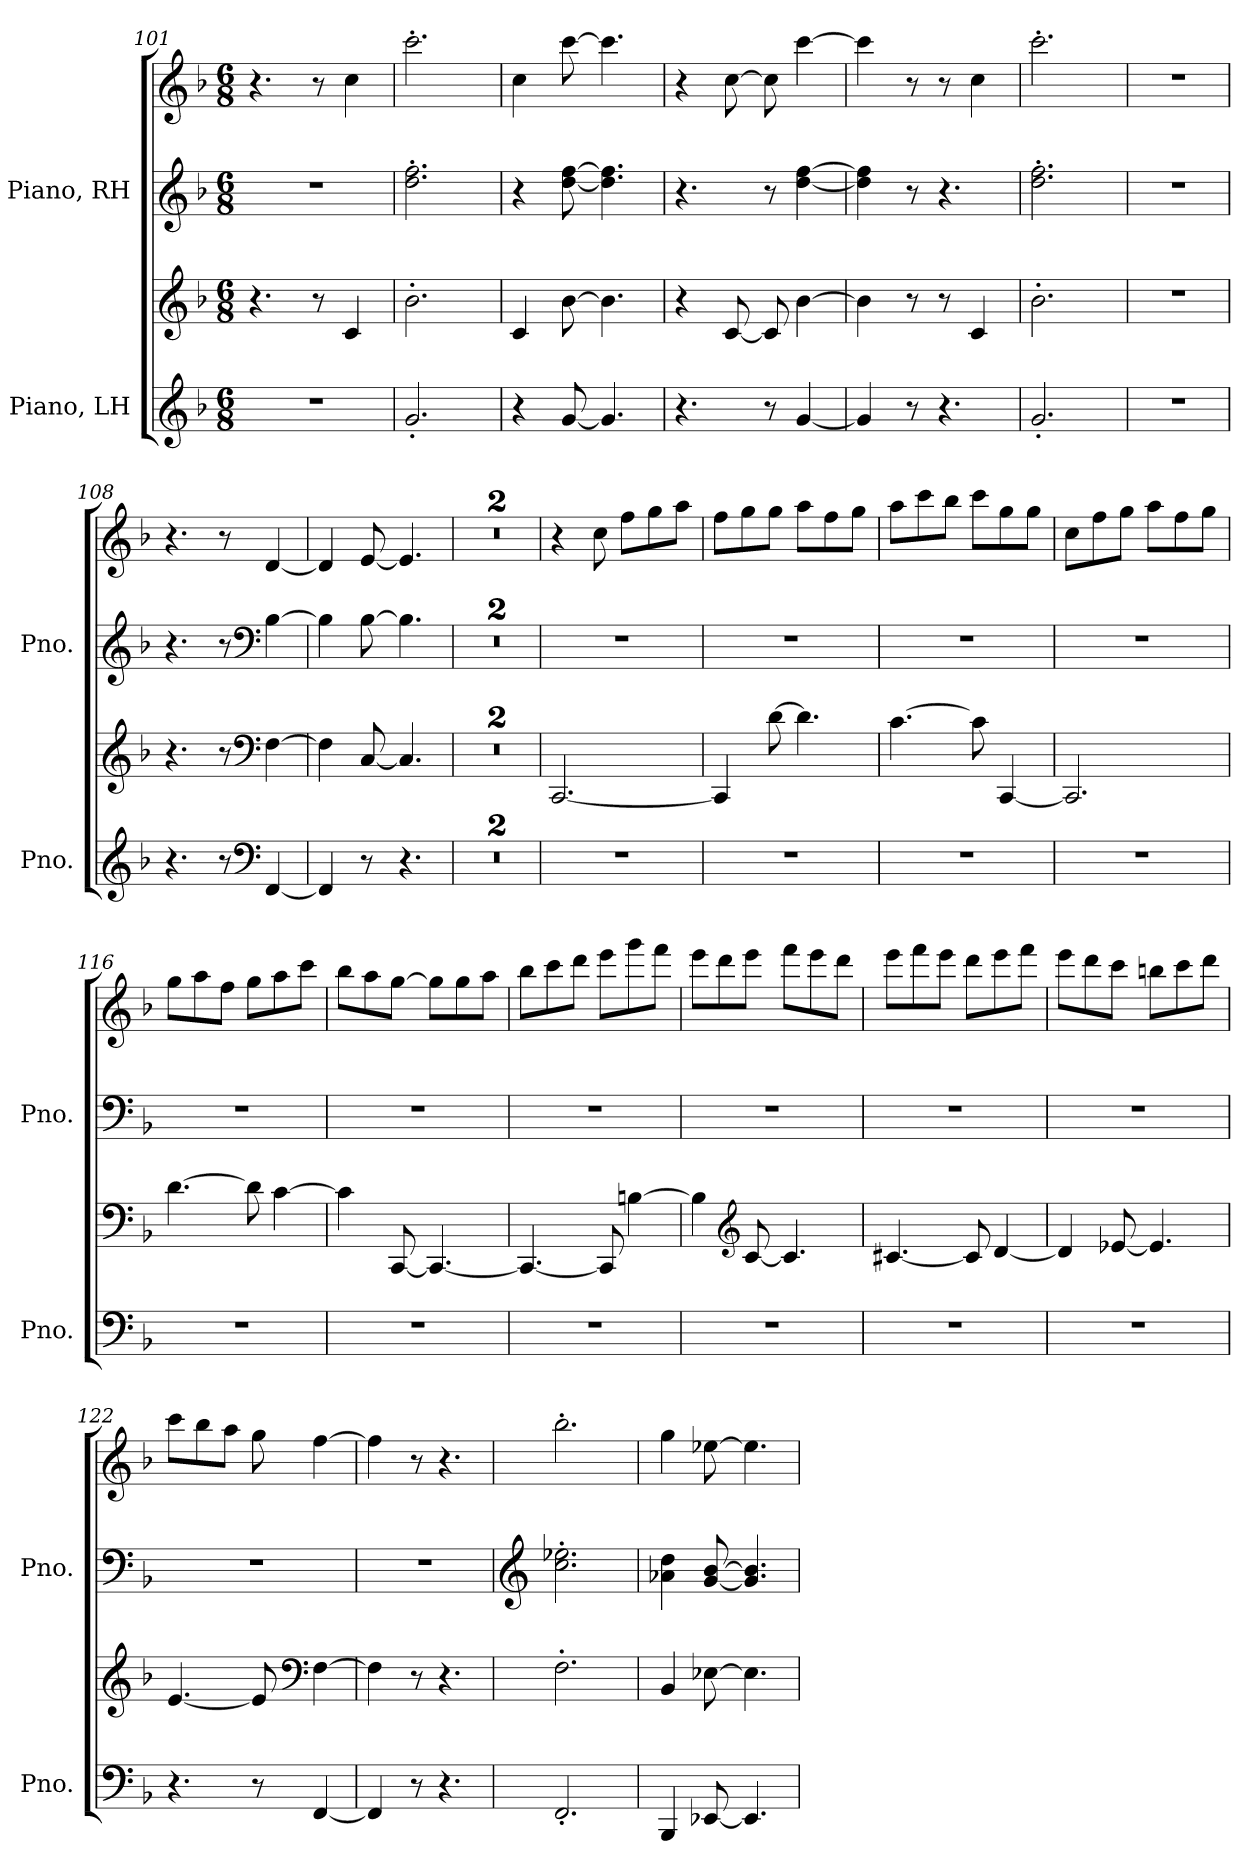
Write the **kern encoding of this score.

**kern	**kern	**kern	**kern
*part2	*part2	*part1	*part1
*staff4	*staff3	*staff2	*staff1
*I"Piano, LH	*	*I"Piano, RH	*
*I'Pno.	*	*I'Pno.	*
*clefG2	*clefG2	*clefG2	*clefG2
*k[b-]	*k[b-]	*k[b-]	*k[b-]
*M6/8	*M6/8	*M6/8	*M6/8
=101	=101	=101	=101
2.r	4.r	2.r	4.r
.	8r	.	8r
.	4c/	.	4cc\
=102	=102	=102	=102
2.g'/	2.b-'\	2.dd\' 2.ff\'	2.ccc'\
=103	=103	=103	=103
4r	4c/	4r	4cc\
[8g/	[8b-\	[8dd\ [8ff\	[8ccc\
4.g/]	4.b-\]	4.dd\] 4.ff\]	4.ccc\]
!!LO:LB:g=z
=104	=104	=104	=104
4.r	4r	4.r	4r
.	[8c/	.	[8cc\
8r	8c/]	8r	8cc\]
[4g/	[4b-\	[4dd\ [4ff\	[4ccc\
=105	=105	=105	=105
4g/]	4b-\]	4dd\] 4ff\]	4ccc\]
8r	8r	8r	8r
4.r	8r	4.r	8r
.	4c/	.	4cc\
=106	=106	=106	=106
2.g'/	2.b-'\	2.dd\' 2.ff\'	2.ccc'\
=107	=107	=107	=107
2.r	2.r	2.r	2.r
=108	=108	=108	=108
4.r	4.r	4.r	4.r
8r	8r	8r	8r
*clefF4	*clefF4	*clefF4	*
[4FF/	[4F\	[4B-\	[4d/
=109	=109	=109	=109
4FF/]	4F\]	4B-\]	4d/]
8r	[8C/	[8B-\	[8e/
4.r	4.C/]	4.B-\]	4.e/]
=110	=110	=110	=110
2.r	2.r	2.r	2.r
=111	=111	=111	=111
2.r	2.r	2.r	2.r
=112	=112	=112	=112
2.r	[2.CC/	2.r	4r
.	.	.	8cc\
.	.	.	8ff\L
.	.	.	8gg\
.	.	.	8aa\J
!!LO:PB:g=z
=113	=113	=113	=113
2.r	4CC/]	2.r	8ff\L
.	.	.	8gg\
.	[8d\	.	8gg\J
.	4.d\]	.	8aa\L
.	.	.	8ff\
.	.	.	8gg\J
=114	=114	=114	=114
2.r	[4.c\	2.r	8aa\L
.	.	.	8ccc\
.	.	.	8bb-\J
.	8c\]	.	8ccc\L
.	[4CC/	.	8gg\
.	.	.	8gg\J
=115	=115	=115	=115
2.r	2.CC/]	2.r	8cc\L
.	.	.	8ff\
.	.	.	8gg\J
.	.	.	8aa\L
.	.	.	8ff\
.	.	.	8gg\J
=116	=116	=116	=116
2.r	[4.d\	2.r	8gg\L
.	.	.	8aa\
.	.	.	8ff\J
.	8d\]	.	8gg\L
.	[4c\	.	8aa\
.	.	.	8ccc\J
=117	=117	=117	=117
2.r	4c\]	2.r	8bb-\L
.	.	.	8aa\
.	[8CC/	.	[8gg\J
.	4.CC/_	.	8gg\L]
.	.	.	8gg\
.	.	.	8aa\J
!!LO:LB:g=z
=118	=118	=118	=118
2.r	4.CC/_	2.r	8bb-\L
.	.	.	8ccc\
.	.	.	8ddd\J
.	8CC/]	.	8eee\L
.	[4Bn\	.	8ggg\
.	.	.	8fff\J
=119	=119	=119	=119
2.r	4B\]	2.r	8eee\L
.	.	.	8ddd\
*	*clefG2	*	*
.	[8c/	.	8eee\J
.	4.c/]	.	8fff\L
.	.	.	8eee\
.	.	.	8ddd\J
=120	=120	=120	=120
2.r	[4.c#X/	2.r	8eee\L
.	.	.	8fff\
.	.	.	8eee\J
.	8c#/]	.	8ddd\L
.	[4d/	.	8eee\
.	.	.	8fff\J
=121	=121	=121	=121
2.r	4d/]	2.r	8eee\L
.	.	.	8ddd\
.	[8e-X/	.	8ccc\J
.	4.e-/]	.	8bbn\L
.	.	.	8ccc\
.	.	.	8ddd\J
!!LO:LB:g=z
=122	=122	=122	=122
4.r	[4.e/	2.r	8ccc\L
.	.	.	8bb-\
.	.	.	8aa\J
8r	8e/]	.	8gg\
*	*clefF4	*	*
[4FF/	[4F\	.	[4ff\
=123	=123	=123	=123
4FF/]	4F\]	2.r	4ff\]
8r	8r	.	8r
4.r	4.r	.	4.r
=124	=124	=124	=124
*	*	*clefG2	*
2.FF'/	2.F'\	2.cc\' 2.ee-X\'	2.bb-'\
=125	=125	=125	=125
4BBB-/	4BB-/	4a-X\ 4dd\	4gg\
[8EE-X/	[8E-X\	[8g/ [8b-/	[8ee-X\
4.EE-/]	4.E-\]	4.g/] 4.b-/]	4.ee-\]
=	=	=	=
*-	*-	*-	*-
